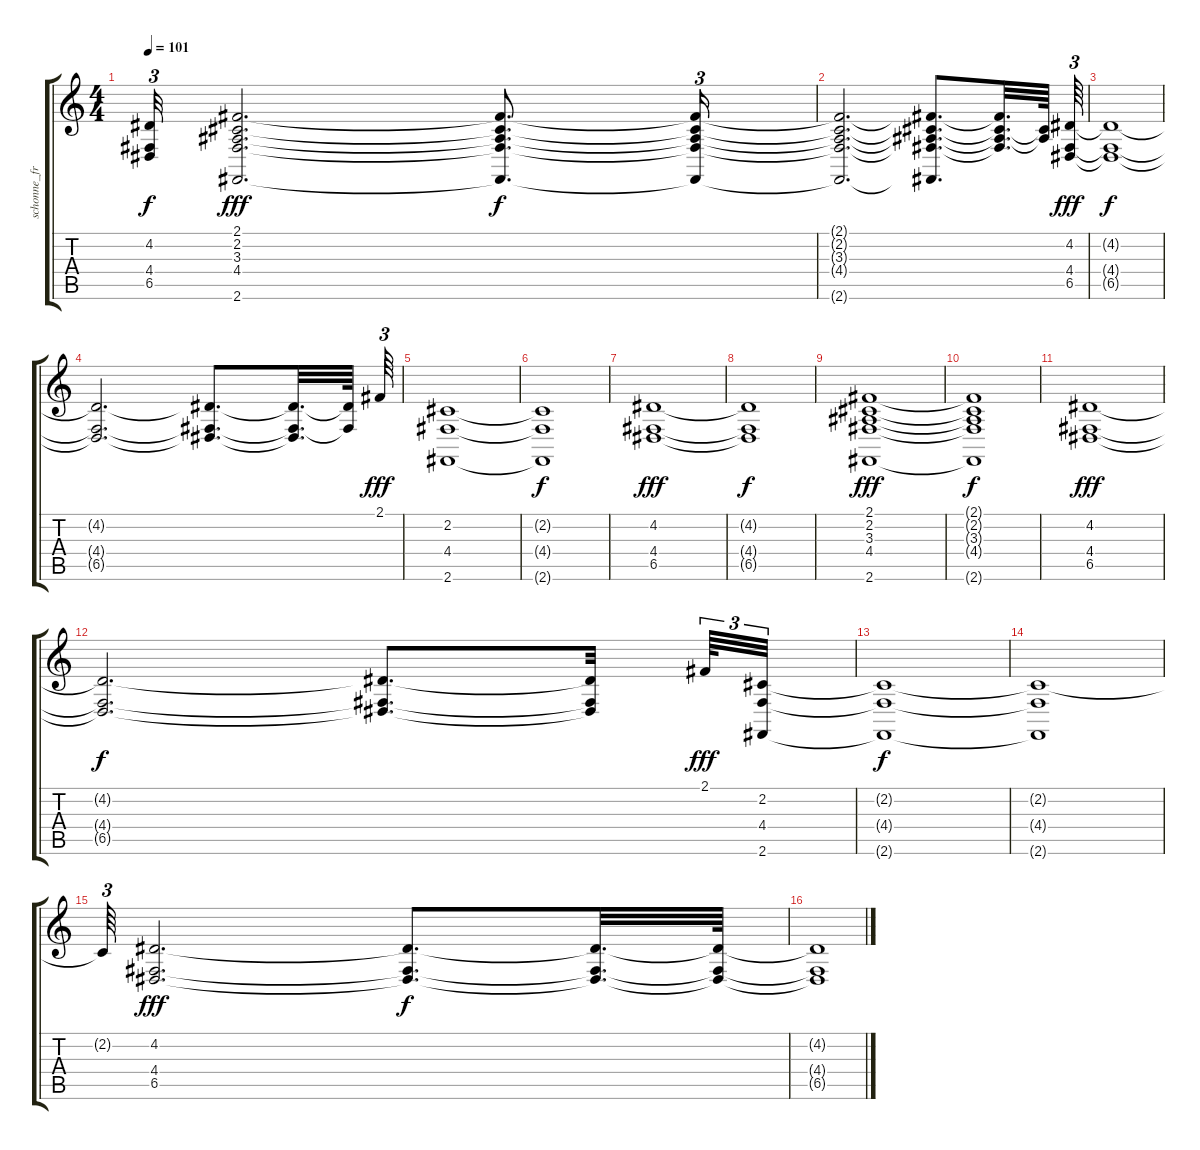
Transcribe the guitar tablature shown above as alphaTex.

\track ("" "schonne_fr") {instrument pad2warm}
\staff {score tabs}
\tuning (E4 B3 G3 D3 A2 E2) {hide}
\ts (4 4)
\tempo 101
\clef g2
\ks c
(4.2{t} 4.4{t} 6.5{t}).32{tu (3 2) dy f} (2.1 2.2 3.3 4.4 2.6).2{d dy fff} (2.1{t} 2.2{t} 3.3{t} 4.4{t} 2.6{t}).8{d dy f} (2.1{t} 2.2{t} 3.3{t} 4.4{t} 2.6{t}).16{tu (3 2)} |
(2.1{t} 2.2{t} 3.3{t} 4.4{t} 2.6{t}).2{d} (2.1{t} 2.2{t} 3.3{t} 4.4{t} 2.6{t}).8{d} (2.1{t} 2.2{t} 3.3{t} 4.4{t}).32{d} (2.2{t} 3.3{t}).64 (4.2 4.4 6.5).64{tu (3 2) dy fff} |
(4.2{t} 4.4{t} 6.5{t}).1{dy f} |
(4.2{t} 4.4{t} 6.5{t}).2{d} (4.2{t} 4.4{t} 6.5{t}).8{d} (4.2{t} 4.4{t} 6.5{t}).32{d} (4.2{t} 4.4{t}).64 2.1.64{tu (3 2) dy fff} |
(2.2 4.4 2.6).1 |
(2.2{t} 4.4{t} 2.6{t}).1{dy f} |
(4.2 4.4 6.5).1{dy fff} |
(4.2{t} 4.4{t} 6.5{t}).1{dy f} |
(2.1 2.2 3.3 4.4 2.6).1{dy fff} |
(2.1{t} 2.2{t} 3.3{t} 4.4{t} 2.6{t}).1{dy f} |
(4.2 4.4 6.5).1{dy fff} |
(4.2{t} 4.4{t} 6.5{t}).2{d dy f} (4.2{t} 4.4{t} 6.5{t}).8{d} (4.2{t} 4.4{t} 6.5{t}).32 2.1.64{tu (3 2) dy fff} (2.2 4.4 2.6).32{tu (3 2)} |
(2.2{t} 4.4{t} 2.6{t}).1{dy f} |
(2.2{t} 4.4{t} 2.6{t}).1 |
2.2{t}.64{tu (3 2)} (4.2 4.4 6.5).2{d dy fff} (4.2{t} 4.4{t} 6.5{t}).8{d dy f} (4.2{t} 4.4{t} 6.5{t}).32{d} (4.2{t} 4.4{t} 6.5{t}).64 |
(4.2{t} 4.4{t} 6.5{t}).1
